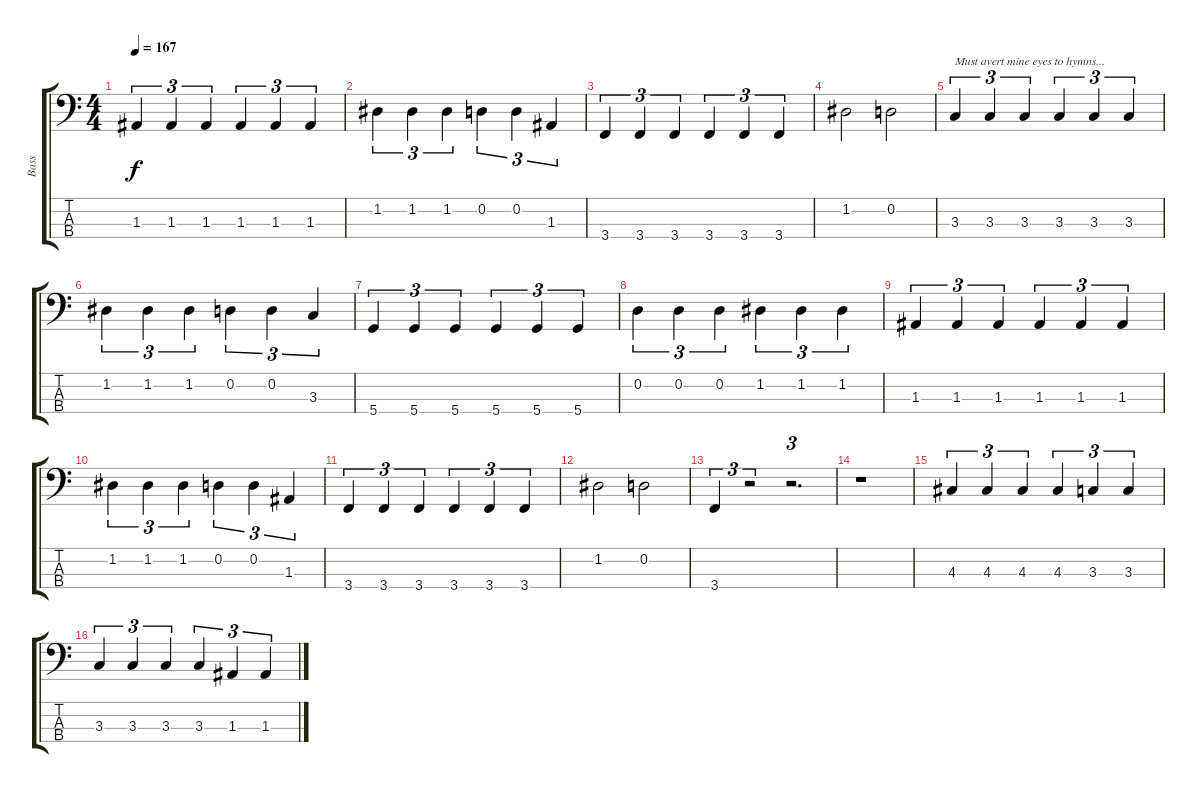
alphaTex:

\track ("Bass" "Bass") {instrument electricbasspick}
\staff {score tabs}
\tuning (G2 D2 A1 D1) {hide}
\ts (4 4)
\tempo 167
\clef f4
\ks c
1.3.4{tu (3 2) dy f} 1.3.4{tu (3 2)} 1.3.4{tu (3 2)} 1.3.4{tu (3 2)} 1.3.4{tu (3 2)} 1.3.4{tu (3 2)} |
1.2.4{tu (3 2)} 1.2.4{tu (3 2)} 1.2.4{tu (3 2)} 0.2.4{tu (3 2)} 0.2.4{tu (3 2)} 1.3.4{tu (3 2)} |
3.4.4{tu (3 2)} 3.4.4{tu (3 2)} 3.4.4{tu (3 2)} 3.4.4{tu (3 2)} 3.4.4{tu (3 2)} 3.4.4{tu (3 2)} |
1.2.2 0.2.2 |
3.3.4{tu (3 2) txt "Must avert mine eyes to hymns..."} 3.3.4{tu (3 2)} 3.3.4{tu (3 2)} 3.3.4{tu (3 2)} 3.3.4{tu (3 2)} 3.3.4{tu (3 2)} |
1.2.4{tu (3 2)} 1.2.4{tu (3 2)} 1.2.4{tu (3 2)} 0.2.4{tu (3 2)} 0.2.4{tu (3 2)} 3.3.4{tu (3 2)} |
5.4.4{tu (3 2)} 5.4.4{tu (3 2)} 5.4.4{tu (3 2)} 5.4.4{tu (3 2)} 5.4.4{tu (3 2)} 5.4.4{tu (3 2)} |
0.2.4{tu (3 2)} 0.2.4{tu (3 2)} 0.2.4{tu (3 2)} 1.2.4{tu (3 2)} 1.2.4{tu (3 2)} 1.2.4{tu (3 2)} |
1.3.4{tu (3 2)} 1.3.4{tu (3 2)} 1.3.4{tu (3 2)} 1.3.4{tu (3 2)} 1.3.4{tu (3 2)} 1.3.4{tu (3 2)} |
1.2.4{tu (3 2)} 1.2.4{tu (3 2)} 1.2.4{tu (3 2)} 0.2.4{tu (3 2)} 0.2.4{tu (3 2)} 1.3.4{tu (3 2)} |
3.4.4{tu (3 2)} 3.4.4{tu (3 2)} 3.4.4{tu (3 2)} 3.4.4{tu (3 2)} 3.4.4{tu (3 2)} 3.4.4{tu (3 2)} |
1.2.2 0.2.2 |
3.4.4{tu (3 2)} r.2{tu (3 2)} r.2{d tu (3 2)} |
r.1 |
4.3.4{tu (3 2)} 4.3.4{tu (3 2)} 4.3.4{tu (3 2)} 4.3.4{tu (3 2)} 3.3.4{tu (3 2)} 3.3.4{tu (3 2)} |
3.3.4{tu (3 2)} 3.3.4{tu (3 2)} 3.3.4{tu (3 2)} 3.3.4{tu (3 2)} 1.3.4{tu (3 2)} 1.3.4{tu (3 2)}
